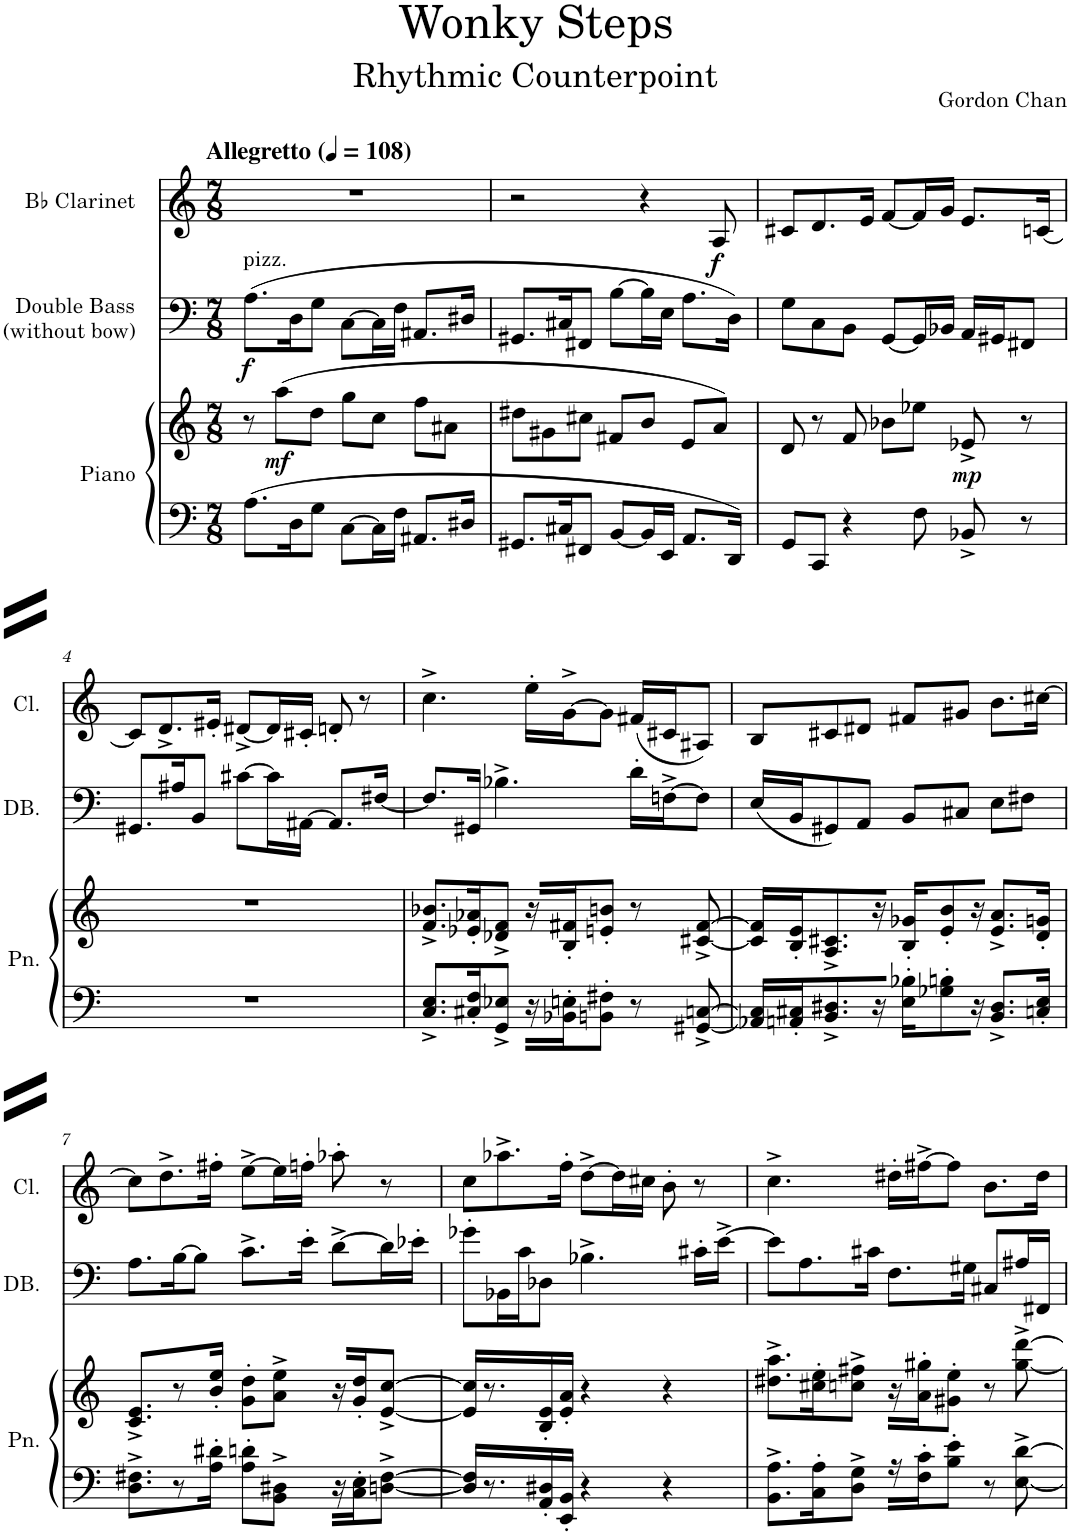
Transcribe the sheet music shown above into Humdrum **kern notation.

**kern	**kern	**dynam	**kern	**dynam	**kern	**dynam
*part3	*part3	*part3	*part2	*part2	*part1	*part1
*staff4	*staff3	*staff3/4	*staff2	*staff2	*staff1	*staff1
*I"Piano	*	*	*I"Double Bass  (without bow)	*	*I"Bb Clarinet	*
*I'Pn.	*	*	*I'DB.	*	*I'Cl.	*
*clefF4	*clefG2	*	*clefF4	*	*clefG2	*
*	*	*	*Trd7c12	*	*Trd1c2	*
*k[]	*k[]	*	*k[]	*	*k[]	*
*M7/8	*M7/8	*	*M7/8	*	*M7/8	*
*MM108	*MM108	*	*MM108	*	*MM108	*
=1	=1	=1	=1	=1	=1	=1
!	!	!	!	!	!LO:TX:a:B:t=Allegretto	!
!	!	!	!LO:TX:a:t=pizz.	!	!	!
!	!	!	!	!LO:DY:b	!	!
8.A\L	8r	.	(8.A\L	f	2..r	.
!	!	!LO:DY:b	!	!	!	!
.	(8aa\L	mf	.	.	.	.
16D\K	.	.	16D\K	.	.	.
8G\J	8dd\J	.	8G\J	.	.	.
[8C\L	8gg\L	.	[8C\L	.	.	.
16C\L]	8cc\J	.	16C\L]	.	.	.
16F\JJ	.	.	16F\JJ	.	.	.
8.AA#X/L	8ff\L	.	8.AA#X/L	.	.	.
.	8a#X\J	.	.	.	.	.
16D#X/Jk	.	.	16D#X/Jk	.	.	.
=2	=2	=2	=2	=2	=2	=2
8.GG#X/L	8dd#X\L	.	8.GG#X/L	.	2r	.
.	8g#X\	.	.	.	.	.
16C#X/K	.	.	16C#X/K	.	.	.
8FF#X/J	8cc#X\J	.	8FF#X/J	.	.	.
[8BB/L	8f#X/L	.	[8B\L	.	.	.
16BB/L]	8b/J	.	16B\L]	.	4r	.
16EE/JJ	.	.	16E\JJ	.	.	.
8.AA/L	8e/L	.	8.A\L	.	.	.
!	!	!	!	!	!	!LO:DY:b
.	8a/J)	.	.	.	8A/	f
16DD/Jk	.	.	16D\Jk)	.	.	.
=3	=3	=3	=3	=3	=3	=3
8GG/L	8d/	.	8G\L	.	8c#X/L	.
8CC/J	8r	.	8C\	.	8.d/	.
4r	8f/	.	8BB\J	.	.	.
.	.	.	.	.	16e/Jk	.
.	8b-X\L	.	[8GG/L	.	[8f/L	.
8F\	8ee-X\J	.	16GG/L]	.	16f/L]	.
.	.	.	16BB-X/JJ	.	16g/JJ	.
!	!	!LO:DY:b	!	!	!	!
8BB-X^/	8e-X^/	mp	16AA/LL	.	8.e/L	.
.	.	.	16GG#X/J	.	.	.
8r	8r	.	8FF#X/J	.	.	.
.	.	.	.	.	[16cn/Jk	.
!!LO:LB:g=z
=4	=4	=4	=4	=4	=4	=4
2..r	2..r	.	8.GG#X/L	.	8c/L]	.
.	.	.	.	.	8.d^/	.
.	.	.	16A#X/K	.	.	.
.	.	.	8BB/J	.	.	.
.	.	.	.	.	16e#X'/Jk	.
.	.	.	[8c#X\L	.	[8d#X^/L	.
.	.	.	16c#\L]	.	16d#/L]	.
.	.	.	[16AA#X\JJ	.	16c#X'/JJ	.
.	.	.	8.AA#/L]	.	8dn'/	.
.	.	.	.	.	8r	.
.	.	.	[16F#X/Jk	.	.	.
=5	=5	=5	=5	=5	=5	=5
8.C/^ 8.E/^L	8.f/^ 8.b-X/^L	.	8.F#/L]	.	4.cc^\	.
16C#X/' 16F/'K	16e-X/' 16a-X/'K	.	16GG#X/Jk	.	.	.
8GG/^ 8E-X/^J	8d-X/^ 8f/^J	.	4.B-X^\	.	.	.
16r	16r	.	.	.	16ee'\LL	.
16BB-X\' 16En\'J	16B/' 16f#X/'J	.	.	.	[16g^\J	.
8BBn\' 8F#X\'J	8en/' 8bn/'J	.	.	.	8g\J]	.
8r	8r	.	16d'\LL	.	(16f#X/LL	.
.	.	.	[16Fn^\J	.	16c#X/J	.
[8GG#X/^ [8Cn/^	[8c#X/^ [8f#/^	.	8F\J]	.	8A#X/J)	.
=6	=6	=6	=6	=6	=6	=6
16AA-X/] 16C/]LL	16c#/] 16f#/]LL	.	(16E/LL	.	8B/L	.
16AAn/' 16C#X/'J	16B/' 16e/'J	.	16BB/J	.	.	.
8.BB/^ 8.D#X/^	8.A/^ 8.c#X/^	.	8GG#X/)	.	8c#X/	.
.	.	.	8AA/J	.	8d#X/J	.
16r	16r	.	.	.	.	.
16E\' 16B-X\'KL	16B/' 16g-X/'KL	.	8BB/L	.	8f#X/L	.
8G-X\' 8Bn\'	8e/' 8b/'	.	.	.	.	.
.	.	.	8C#X/J	.	8g#X/J	.
16r	16r	.	.	.	.	.
8.BB/^ 8.D#/^L	8.e/^ 8.a/^L	.	8E\L	.	8.b\L	.
.	.	.	8F#X\J	.	.	.
16Cn/' 16E/'Jk	16d/' 16gn/'Jk	.	.	.	[16cc#X\Jk	.
!!LO:LB:g=z
=7	=7	=7	=7	=7	=7	=7
8.D\^ 8.F#X\^L	8.c/^ 8.e/^L	.	8.A\L	.	8cc#\L]	.
.	.	.	.	.	8.dd^\	.
8r	8r	.	[16B\K	.	.	.
.	.	.	8B\J]	.	.	.
16A\' 16d#X\'Jk	16b/' 16ee/'Jk	.	.	.	16ff#X'\Jk	.
8A\' 8dn\'L	8g\' 8dd\'L	.	8.c^\L	.	[8ee^\L	.
8BB\^ 8D#X\^J	8a\^ 8ee\^J	.	.	.	16ee\L]	.
.	.	.	16e'\Jk	.	16ffn'\JJ	.
16r	16r	.	[8d^\L	.	8aa-X'\	.
16C\' 16E\'J	16g/' 16dd/'J	.	.	.	.	.
[8Dn\^ [8F#\^J	[8e/^ [8cc/^J	.	16d\L]	.	8r	.
.	.	.	16e-X'\JJ	.	.	.
=8	=8	=8	=8	=8	=8	=8
16D/] 16F#/]KL	16e/] 16cc/]KL	.	8g-X'\L	.	8cc\L	.
8.r	8.r	.	.	.	.	.
.	.	.	16BB-X\L	.	8.aa-X^\	.
.	.	.	16c\J	.	.	.
16AA/' 16D#X/'L	16B/' 16e/'L	.	8D-X\J	.	.	.
16EE/' 16BB/'JJ	16e/' 16a/'JJ	.	.	.	16ff'\Jk	.
4r	4r	.	4.B-X^\	.	[8dd^\L	.
.	.	.	.	.	16dd\L]	.
.	.	.	.	.	16cc#X\JJ	.
4r	4r	.	.	.	8b'\	.
.	.	.	16c#X'\LL	.	8r	.
.	.	.	[16e^\JJ	.	.	.
=9	=9	=9	=9	=9	=9	=9
8.BB\^ 8.A\^L	8.dd#X\^ 8.aa\^L	.	8e\L]	.	4.cc^\	.
.	.	.	8.A\	.	.	.
16C\' 16A\'K	16cc#X\' 16ee\'K	.	.	.	.	.
8D\^ 8G\^J	8ccn\^ 8ff#X\^J	.	.	.	.	.
.	.	.	16c#X\Jk	.	.	.
16r	16r	.	8.F\L	.	16dd#X'\LL	.
16F\' 16c\'J	16a\' 16gg#X\'J	.	.	.	[16ff#X^\J	.
8B\' 8e\'J	8g#X\' 8ee\'J	.	.	.	8ff#\J]	.
.	.	.	16G#X\Jk	.	.	.
8r	8r	.	8C#X/L	.	8.b\L	.
[8E\^ [8d\^	[8gg#\^ [8ddd\^	.	16A#X/L	.	.	.
.	.	.	16FF#X/JJ	.	16dd#\Jk	.
=	=	=	=	=	=	=
*-	*-	*-	*-	*-	*-	*-
